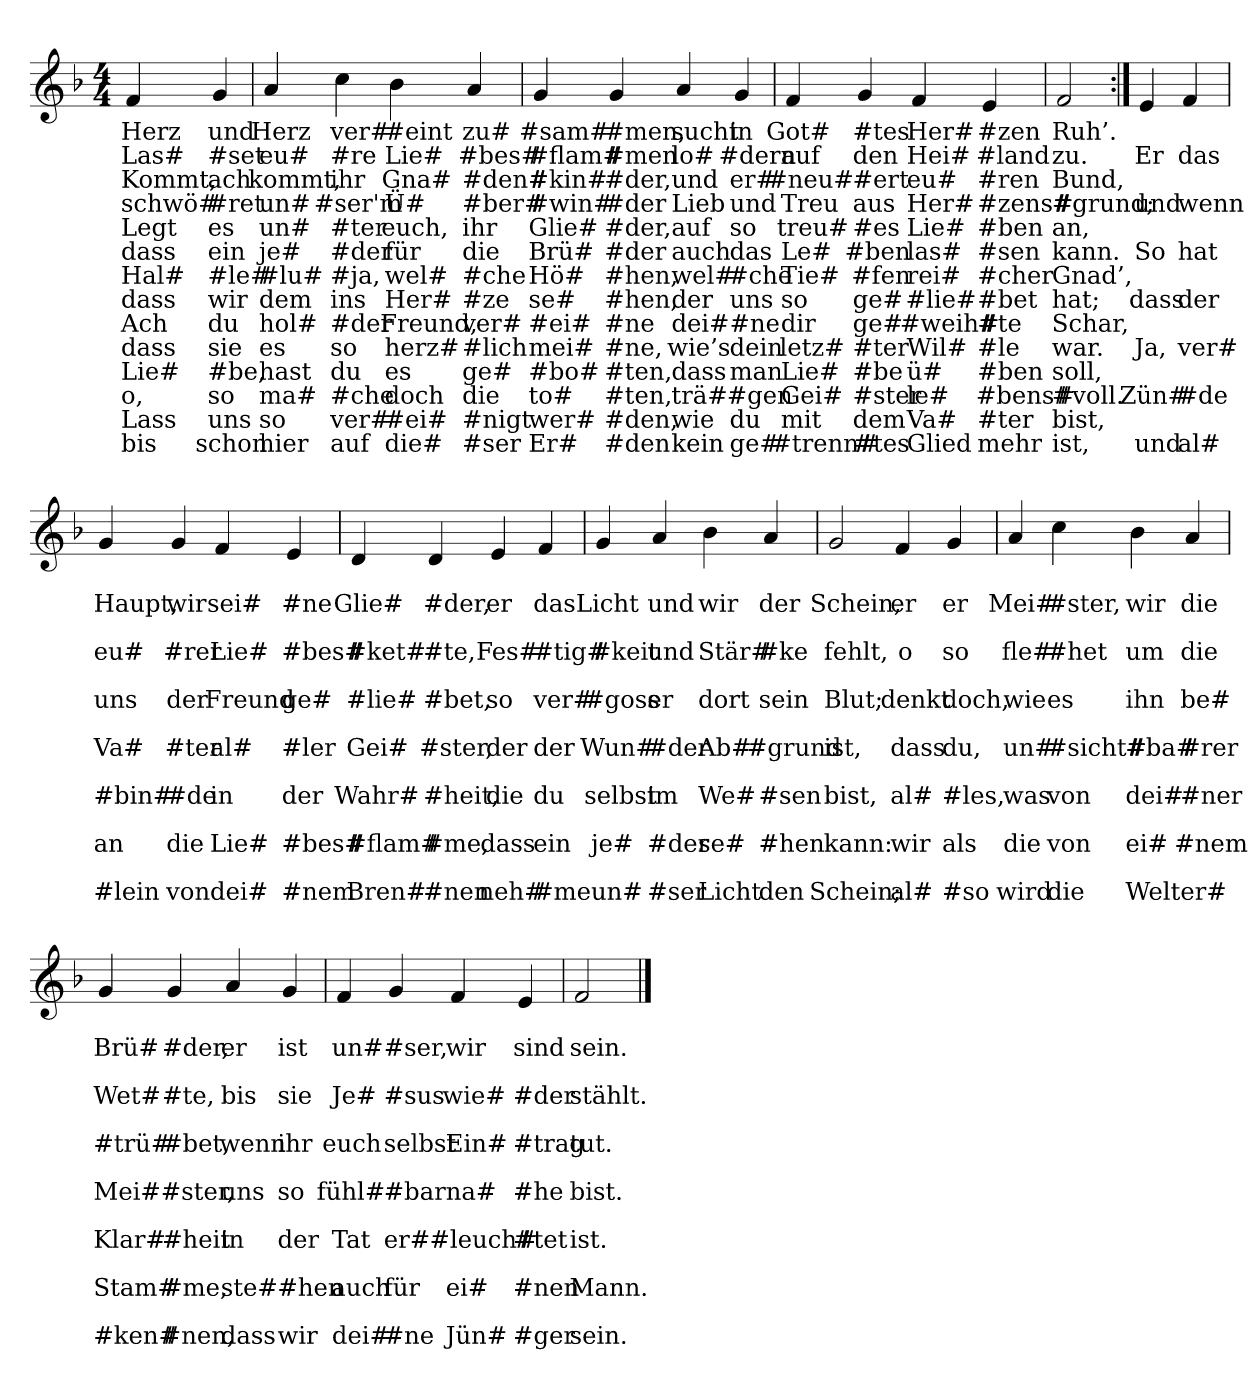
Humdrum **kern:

**kern	**text	**text	**text	**text	**text	**text	**text	**text	**text	**text	**text	**text	**text	**text
*part1	*part1	*part1	*part1	*part1	*part1	*part1	*part1	*part1	*part1	*part1	*part1	*part1	*part1	*part1
*staff1	*staff1	*staff1	*staff1	*staff1	*staff1	*staff1	*staff1	*staff1	*staff1	*staff1	*staff1	*staff1	*staff1	*staff1
*clefG2	*	*	*	*	*	*	*	*	*	*	*	*	*	*
*k[b-]	*	*	*	*	*	*	*	*	*	*	*	*	*	*
*M4/4	*	*	*	*	*	*	*	*	*	*	*	*	*	*
=	=	=	=	=	=	=	=	=	=	=	=	=	=	=
4f	Herz	Las#	Kommt,	schwö#	Legt	dass	Hal#	dass	Ach	dass	Lie#	o,	Lass	bis
4g	und	#set	ach	#ret	es	ein	#le#	wir	du	sie	#be,	so	uns	schon
=	=	=	=	=	=	=	=	=	=	=	=	=	=	=
4a	Herz	eu#	kommt,	un#	un#	je#	#lu#	dem	hol#	es	hast	ma#	so	hier
4cc	ver#	#re	ihr	#ser'm	#ter	#der	#ja,	ins	#der	so	du	#che	ver#	auf
4b-	#eint	Lie#	Gna#	Ü#	euch,	für	wel#	Her#	Freund,	herz#	es	doch	#ei#	die#
4a	zu#	#bes#	#den#	#ber#	ihr	die	#che	#ze	ver#	#lich	ge#	die	#nigt	#ser
=	=	=	=	=	=	=	=	=	=	=	=	=	=	=
4g	#sam#	#flam#	#kin#	#win#	Glie#	Brü#	Hö#	se#	#ei#	mei#	#bo#	to#	wer#	Er#
4g	#men,	#men	#der,	#der	#der,	#der	#hen,	#hen,	#ne	#ne,	#ten,	#ten,	#den,	#den
4a	sucht	lo#	und	Lieb	auf	auch	wel#	der	dei#	wie’s	dass	trä#	wie	kein
4g	in	#dern	er#	und	so	das	#che	uns	#ne	dein	man	#gen	du	ge#
=	=	=	=	=	=	=	=	=	=	=	=	=	=	=
4f	Got#	auf	#neu#	Treu	treu#	Le#	Tie#	so	dir	letz#	Lie#	Gei#	mit	#trenn#
4g	#tes	den	#ert	aus	#es	#ben	#fen	ge#	ge#	#ter	#be	#ster	dem	#tes
4f	Her#	Hei#	eu#	Her#	Lie#	las#	rei#	#lie#	#weih#	Wil#	ü#	le#	Va#	Glied
4e	#zen	#land	#ren	#zens#	#ben	#sen	#cher	#bet	#te	#le	#ben	#bens#	#ter	mehr
=	=	=	=	=	=	=	=	=	=	=	=	=	=	=
2f	Ruh’.	zu.	Bund,	#grund;	an,	kann.	Gnad’,	hat;	Schar,	war.	soll,	#voll.	bist,	ist,
=:|!	=:|!	=:|!	=:|!	=:|!	=:|!	=:|!	=:|!	=:|!	=:|!	=:|!	=:|!	=:|!	=:|!	=:|!
4e	.	Er	.	und	.	So	.	dass	.	Ja,	.	Zün#	.	und
4f	.	das	.	wenn	.	hat	.	der	.	ver#	.	#de	.	al#
=	=	=	=	=	=	=	=	=	=	=	=	=	=	=
4g	.	Haupt,	.	eu#	.	uns	.	Va#	.	#bin#	.	an	.	#lein
4g	.	wir	.	#rer	.	der	.	#ter	.	#de	.	die	.	von
4f	.	sei#	.	Lie#	.	Freund	.	al#	.	in	.	Lie#	.	dei#
4e	.	#ne	.	#bes#	.	ge#	.	#ler	.	der	.	#bes#	.	#nem
=	=	=	=	=	=	=	=	=	=	=	=	=	=	=
4d	.	Glie#	.	#ket#	.	#lie#	.	Gei#	.	Wahr#	.	#flam#	.	Bren#
4d	.	#der,	.	#te,	.	#bet,	.	#ster,	.	#heit,	.	#me,	.	#nen
4e	.	er	.	Fes#	.	so	.	der	.	die	.	dass	.	neh#
4f	.	das	.	#tig#	.	ver#	.	der	.	du	.	ein	.	#me
=	=	=	=	=	=	=	=	=	=	=	=	=	=	=
4g	.	Licht	.	#keit	.	#goss	.	Wun#	.	selbst	.	je#	.	un#
4a	.	und	.	und	.	er	.	#der	.	im	.	#der	.	#ser
4b-	.	wir	.	Stär#	.	dort	.	Ab#	.	We#	.	se#	.	Licht
4a	.	der	.	#ke	.	sein	.	#grund	.	#sen	.	#hen	.	den
=	=	=	=	=	=	=	=	=	=	=	=	=	=	=
2g	.	Schein,	.	fehlt,	.	Blut;	.	ist,	.	bist,	.	kann:	.	Schein;
4f	.	er	.	o	.	denkt	.	dass	.	al#	.	wir	.	al#
4g	.	er	.	so	.	doch,	.	du,	.	#les,	.	als	.	#so
=	=	=	=	=	=	=	=	=	=	=	=	=	=	=
4a	.	Mei#	.	fle#	.	wie	.	un#	.	was	.	die	.	wird
4cc	.	#ster,	.	#het	.	es	.	#sicht#	.	von	.	von	.	die
4b-	.	wir	.	um	.	ihn	.	#ba#	.	dei#	.	ei#	.	Welt
4a	.	die	.	die	.	be#	.	#rer	.	#ner	.	#nem	.	er#
=	=	=	=	=	=	=	=	=	=	=	=	=	=	=
4g	.	Brü#	.	Wet#	.	#trü#	.	Mei#	.	Klar#	.	Stam#	.	#ken#
4g	.	#der,	.	#te,	.	#bet,	.	#ster,	.	#heit	.	#me,	.	#nen,
4a	.	er	.	bis	.	wenn	.	uns	.	in	.	ste#	.	dass
4g	.	ist	.	sie	.	ihr	.	so	.	der	.	#hen	.	wir
=	=	=	=	=	=	=	=	=	=	=	=	=	=	=
4f	.	un#	.	Je#	.	euch	.	fühl#	.	Tat	.	auch	.	dei#
4g	.	#ser,	.	#sus	.	selbst	.	#bar	.	er#	.	für	.	#ne
4f	.	wir	.	wie#	.	Ein#	.	na#	.	#leuch#	.	ei#	.	Jün#
4e	.	sind	.	#der	.	#trag	.	#he	.	#tet	.	#nen	.	#ger
=	=	=	=	=	=	=	=	=	=	=	=	=	=	=
2f	.	sein.	.	stählt.	.	tut.	.	bist.	.	ist.	.	Mann.	.	sein.
==	==	==	==	==	==	==	==	==	==	==	==	==	==	==
*-	*-	*-	*-	*-	*-	*-	*-	*-	*-	*-	*-	*-	*-	*-
